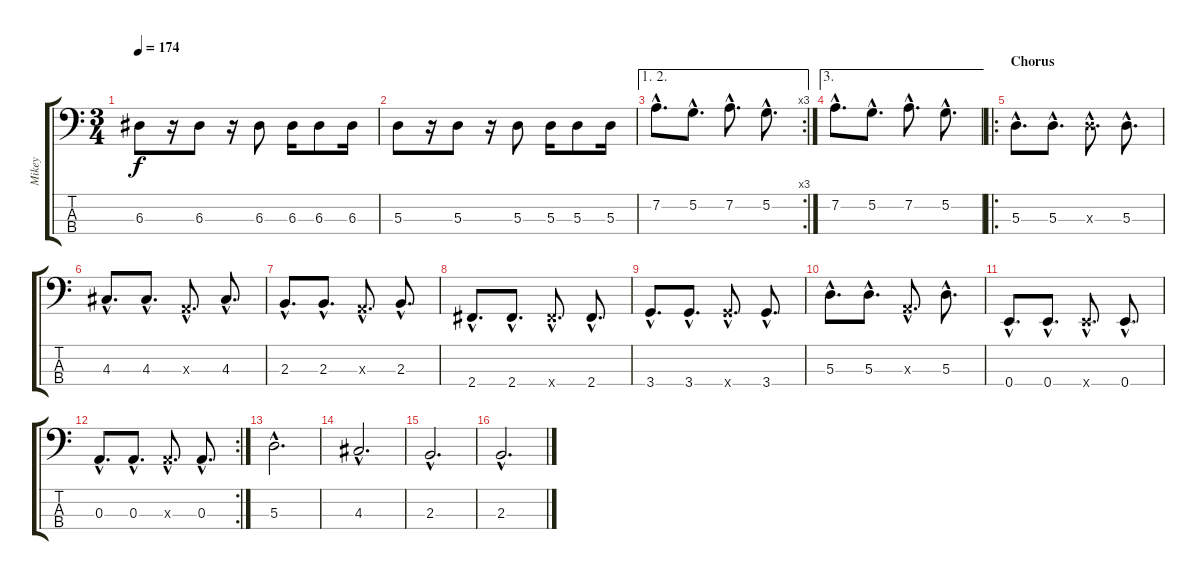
\track ("Mikey" "Mikey") {instrument electricbassfinger}
\staff {score tabs}
\tuning (G2 D2 A1 E1) {hide}
\ts (3 4)
\tempo 174
\clef f4
\ks c
6.3.8{dy f} r.16 6.3.8 r.16 6.3.8 6.3.16 6.3.8 6.3.16 |
5.3.8 r.16 5.3.8 r.16 5.3.8 5.3.16 5.3.8 5.3.16 |
\ae (1 2)
\rc 3
7.2{hac}.8{d} 5.2{hac}.8{d} 7.2{hac}.8{d} 5.2{hac}.8{d} |
\ae 3
7.2{hac}.8{d} 5.2{hac}.8{d} 7.2{hac}.8{d} 5.2{hac}.8{d} |
\ro
\section ("" "Chorus")
5.3{hac}.8{d} 5.3{hac}.8{d} 5.3{hac x}.8{d} 5.3{hac}.8{d} |
4.3{hac}.8{d} 4.3{hac}.8{d} 0.3{hac x}.8{d} 4.3{hac}.8{d} |
2.3{hac}.8{d} 2.3{hac}.8{d} 0.3{hac x}.8{d} 2.3{hac}.8{d} |
2.4{hac}.8{d} 2.4{hac}.8{d} 2.4{hac x}.8{d} 2.4{hac}.8{d} |
3.4{hac}.8{d} 3.4{hac}.8{d} 3.4{hac x}.8{d} 3.4{hac}.8{d} |
5.3{hac}.8{d} 5.3{hac}.8{d} 0.3{hac x}.8{d} 5.3{hac}.8{d} |
0.4{hac}.8{d} 0.4{hac}.8{d} 0.4{hac x}.8{d} 0.4{hac}.8{d} |
\rc 2
0.3{hac}.8{d} 0.3{hac}.8{d} 0.3{hac x}.8{d} 0.3{hac}.8{d} |
5.3{hac}.2{d} |
4.3{hac}.2{d} |
2.3{hac}.2{d} |
2.3{hac}.2{d}
